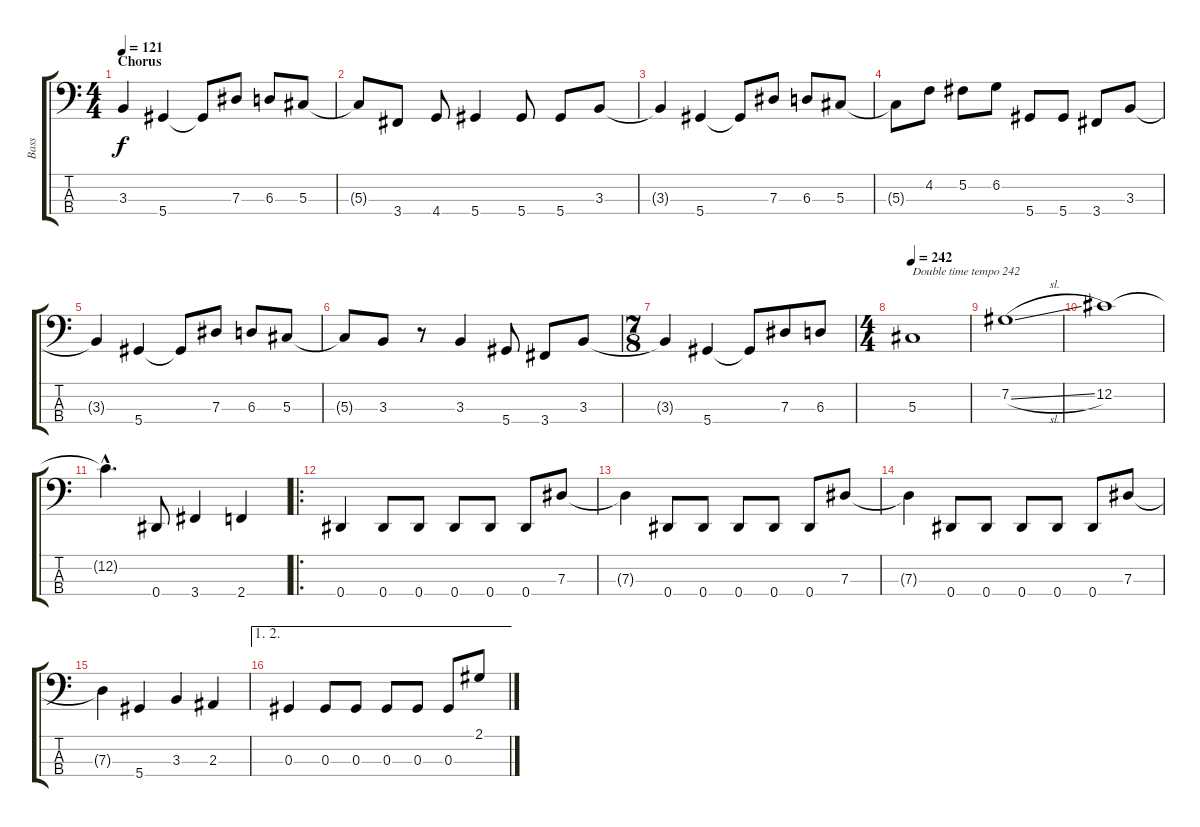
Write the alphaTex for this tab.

\track ("Bass" "Bass") {instrument electricbasspick}
\staff {score tabs}
\tuning (Gb2 Db2 Ab1 Eb1) {hide}
\ts (4 4)
\section ("" "Chorus")
\tempo 121
\clef f4
\ks c
3.3{t}.4{dy f} 5.4.4 5.4{t}.8 7.3.8 6.3.8 5.3.8 |
5.3{t}.8 3.4.8 4.4.8 5.4.4 5.4.8 5.4.8 3.3.8 |
3.3{t}.4 5.4.4 5.4{t}.8 7.3.8 6.3.8 5.3.8 |
5.3{t}.8 4.2.8 5.2.8 6.2.8 5.4.8 5.4.8 3.4.8 3.3.8 |
3.3{t}.4 5.4.4 5.4{t}.8 7.3.8 6.3.8 5.3.8 |
5.3{t}.8 3.3.8 r.8 3.3.4 5.4.8 3.4.8 3.3.8 |
\ts (7 8)
3.3{t}.4 5.4.4 5.4{t}.8 7.3.8 6.3.8 |
\ts (4 4)
\tempo 242
5.3.1{txt "Double time tempo 242"} |
7.2{sl}.1 |
12.2.1 |
12.2{hac t}.4{d} 0.4.8 3.4.4 2.4.4 |
\ro
0.4.4 0.4.8 0.4.8 0.4.8 0.4.8 0.4.8 7.3.8 |
7.3{t}.4 0.4.8 0.4.8 0.4.8 0.4.8 0.4.8 7.3.8 |
7.3{t}.4 0.4.8 0.4.8 0.4.8 0.4.8 0.4.8 7.3.8 |
7.3{t}.4 5.4.4 3.3.4 2.3.4 |
\ae (1 2)
0.3.4 0.3.8 0.3.8 0.3.8 0.3.8 0.3.8 2.1.8
